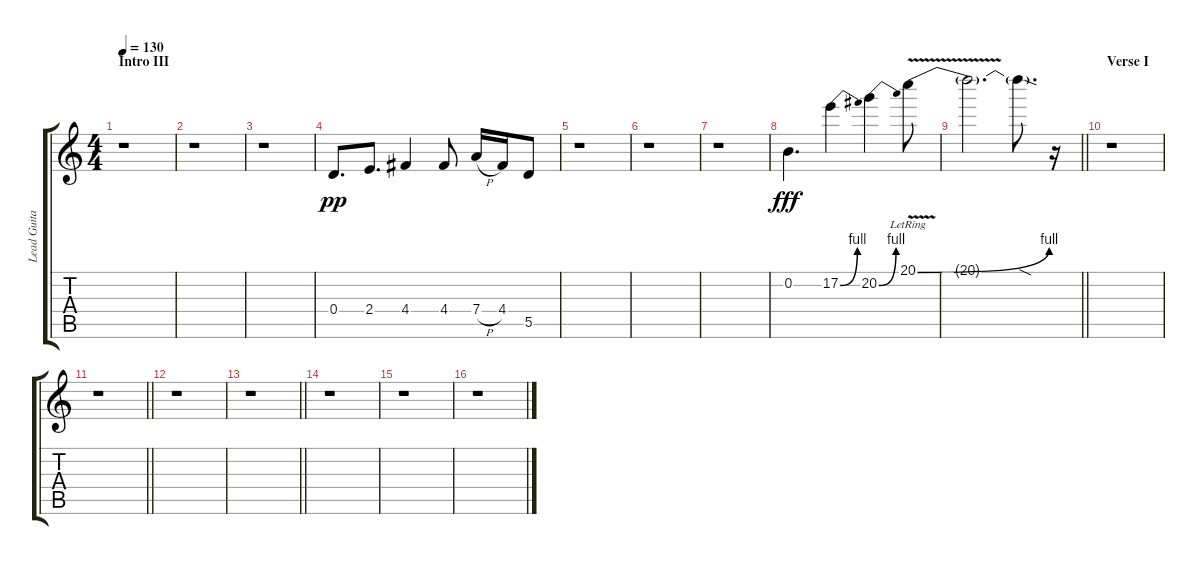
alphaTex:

\track ("Lead Guitar Extra " "Lead Guita") {instrument overdrivenguitar}
\staff {score tabs}
\tuning (E4 B3 G3 D3 A2 E2) {hide}
\ts (4 4)
\section ("" "Intro III")
\tempo 130
\clef g2
\ks c
r.1{dy pp} |
r.1 |
r.1 |
0.4.8{d} 2.4.8{d} 4.4.4 4.4.8 7.4{h}.16 4.4.16 5.5.8 |
r.1 |
r.1 |
r.1 |
0.2.4{d dy fff} 17.2{be (bend 0 0 60 4)}.4 20.2{be (bend 0 0 60 4)}.4 20.1{be (bend 0 0 60 4) v lr}.8 |
\barLineRight lightlight
20.1{t}.2{d} 20.1{sod t}.8{d} r.16 |
\section ("" "Verse I")
r.1 |
\barLineRight lightlight
r.1 |
r.1 |
\barLineRight lightlight
r.1 |
r.1 |
r.1 |
r.1
